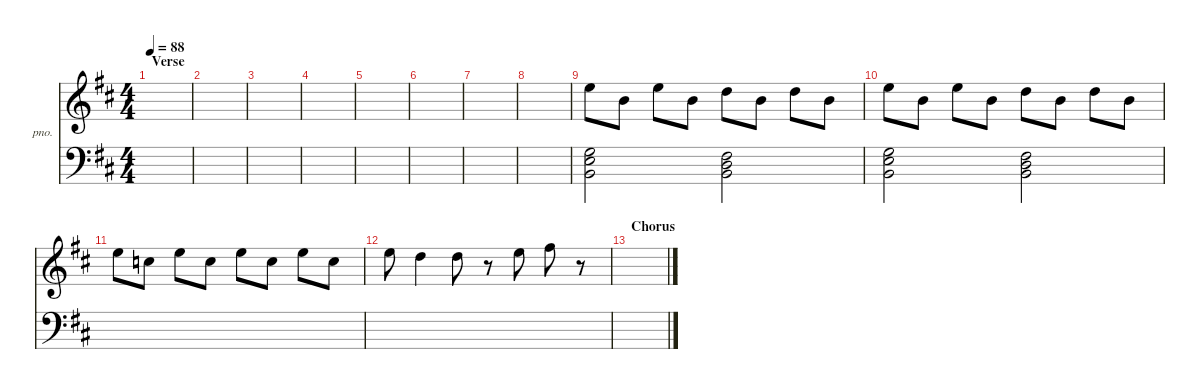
\defaultSystemsLayout 4
\hideDynamics
\bracketExtendMode nobrackets
\firstSystemTrackNameOrientation horizontal
\otherSystemsTrackNameOrientation horizontal
\track ("Acoustic Piano" "pno.") {defaultSystemsLayout 2 solo instrument acousticgrandpiano}
\staff {score}
\tuning (E4 B3 G3 D3 A2 E2)
\ts (4 4)
\section ("" "Verse")
\tempo 88
\clef g2
\scale
1.05468
\ks bminor
|
\scale
0.945316 |
\scale
1.05468 |
\scale
0.945316 |
\scale
1.05468 |
\scale
0.945316 |
\scale
1.05468 |
\scale
0.945316 |
\scale
1.05468 17.2{acc forcenatural}.8{beam Down} 7.1{acc forcenatural}.8{beam Down} 12.1{acc forcenatural}.8{beam Down} 7.1{acc forcenatural}.8{beam Down} 10.1{acc forcenatural}.8{beam Down} 7.1{acc forcenatural}.8{beam Down} 10.1{acc forcenatural}.8{beam Down} 12.2{acc forcenatural}.8{beam Down} |
\scale
0.945316 17.2{acc forcenatural}.8{beam Down} 7.1{acc forcenatural}.8{beam Down} 12.1{acc forcenatural}.8{beam Down} 7.1{acc forcenatural}.8{beam Down} 10.1{acc forcenatural}.8{beam Down} 7.1{acc forcenatural}.8{beam Down} 10.1{acc forcenatural}.8{beam Down} 12.2{acc forcenatural}.8{beam Down} |
\scale
1.05026 12.1{acc forcenatural}.8{beam Down} 8.1{acc forcenatural}.8{beam Down} 12.1{acc forcenatural}.8{beam Down} 8.1{acc forcenatural}.8{beam Down} 12.1{acc forcenatural}.8{beam Down} 8.1{acc forcenatural}.8{beam Down} 12.1{acc forcenatural}.8{beam Down} 8.1{acc forcenatural}.8{beam Down} |
\scale
0.949737 12.1{acc forcenatural}.8{beam Down} 10.1{acc forcenatural}.4{beam Down} 10.1{acc forcenatural}.8{beam Down} r.8{beam Down} 17.2{acc forcenatural}.8{beam Down} 14.1{acc #}.8{beam Down} r.8{beam Down} |
\section ("" "Chorus")
\scale
1.05468 |
\scale
0.945316 |
\scale
1.05468 |
\scale
0.945316
\staff {score}
\tuning (G2 D2 A1 E1 B0)
\clef f4
\ottava regular
\simile none
\scale
1.05468
\ks bminor
|
\scale
0.945316 |
\scale
1.05468 |
\scale
0.945316 |
\scale
1.05468 |
\scale
0.945316 |
\scale
1.05468 |
\scale
0.945316 |
\scale
1.05468 (4.1{acc forcenatural} 24.4{acc forcenatural} 32.5{acc forcenatural}).2{dy mf beam Down} (4.1{acc forcenatural} 12.2{acc forcenatural} 21.3{acc #}).2{beam Down} |
\scale
0.945316 (4.1{acc forcenatural} 24.4{acc forcenatural} 32.5{acc forcenatural}).2{beam Down} (4.1{acc forcenatural} 12.2{acc forcenatural} 21.3{acc #}).2{beam Down} |
\scale
1.05026 |
\scale
0.949737 |
\scale
1.05468 |
\scale
0.945316 |
\scale
1.05468 |
\scale
0.945316
